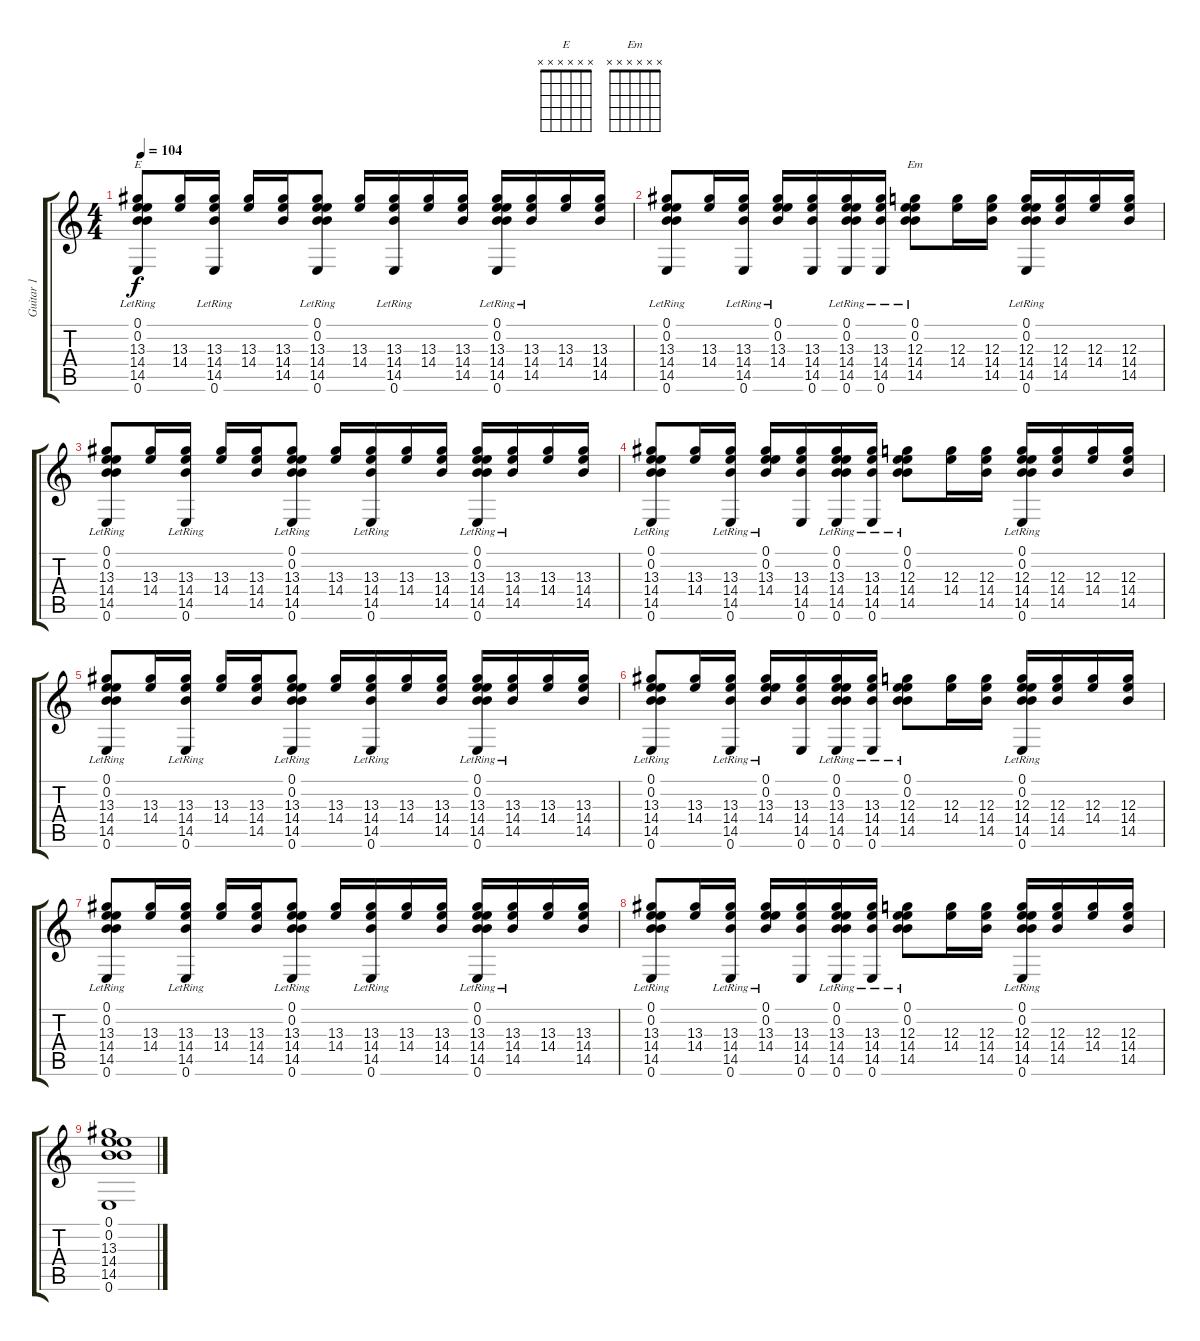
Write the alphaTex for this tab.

\track ("Guitar 1" "Guitar 1") {instrument acousticguitarnylon}
\staff {score tabs}
\tuning (E4 B3 G3 D3 A2 E2) {hide}
\chord ("E" x x x x x x) {firstfret 0}
\chord ("Em" x x x x x x) {firstfret 0}
\ts (4 4)
\tempo 104
\clef g2
\ks c
(0.1{lr} 0.2{lr} 13.3 14.4 14.5{lr} 0.6{lr}).8{ch "E" dy f volume 6} (13.3 14.4).16 (13.3 14.4 14.5{lr} 0.6{lr}).16 (13.3 14.4).16 (13.3 14.4 14.5).16 (0.1{lr} 0.2{lr} 13.3 14.4 14.5 0.6{lr}).8 (13.3 14.4).16 (13.3 14.4 14.5{lr} 0.6{lr}).16 (13.3 14.4).16 (13.3 14.4 14.5).16 (0.1{lr} 0.2{lr} 13.3 14.4 14.5 0.6{lr}).16 (13.3 14.4 14.5{lr}).16 (13.3 14.4).16 (13.3 14.4 14.5).16 |
(0.1{lr} 0.2{lr} 13.3 14.4 14.5 0.6{lr}).8 (13.3 14.4).16 (13.3 14.4 14.5 0.6{lr}).16 (0.1{lr} 0.2{lr} 13.3 14.4).16 (13.3 14.4 14.5 0.6).16 (0.1{lr} 0.2{lr} 13.3 14.4 14.5 0.6).16 (13.3 14.4 14.5 0.6{lr}).16 (0.1{lr} 0.2{lr} 12.3 14.4 14.5{lr}).8{ch "Em"} (12.3 14.4).16 (12.3 14.4 14.5).16 (0.1{lr} 0.2{lr} 12.3 14.4 14.5 0.6{lr}).16 (12.3 14.4 14.5).16 (12.3 14.4).16 (12.3 14.4 14.5).16 |
(0.1{lr} 0.2{lr} 13.3 14.4 14.5{lr} 0.6{lr}).8 (13.3 14.4).16 (13.3 14.4 14.5{lr} 0.6{lr}).16 (13.3 14.4).16 (13.3 14.4 14.5).16 (0.1{lr} 0.2{lr} 13.3 14.4 14.5 0.6{lr}).8 (13.3 14.4).16 (13.3 14.4 14.5{lr} 0.6{lr}).16 (13.3 14.4).16 (13.3 14.4 14.5).16 (0.1{lr} 0.2{lr} 13.3 14.4 14.5 0.6{lr}).16 (13.3 14.4 14.5{lr}).16 (13.3 14.4).16 (13.3 14.4 14.5).16 |
(0.1{lr} 0.2{lr} 13.3 14.4 14.5 0.6{lr}).8 (13.3 14.4).16 (13.3 14.4 14.5 0.6{lr}).16 (0.1{lr} 0.2{lr} 13.3 14.4).16 (13.3 14.4 14.5 0.6).16 (0.1{lr} 0.2{lr} 13.3 14.4 14.5 0.6).16 (13.3 14.4 14.5 0.6{lr}).16 (0.1{lr} 0.2{lr} 12.3 14.4 14.5{lr}).8 (12.3 14.4).16 (12.3 14.4 14.5).16 (0.1{lr} 0.2{lr} 12.3 14.4 14.5 0.6{lr}).16 (12.3 14.4 14.5).16 (12.3 14.4).16 (12.3 14.4 14.5).16 |
(0.1{lr} 0.2{lr} 13.3 14.4 14.5{lr} 0.6{lr}).8 (13.3 14.4).16 (13.3 14.4 14.5{lr} 0.6{lr}).16 (13.3 14.4).16 (13.3 14.4 14.5).16 (0.1{lr} 0.2{lr} 13.3 14.4 14.5 0.6{lr}).8 (13.3 14.4).16 (13.3 14.4 14.5{lr} 0.6{lr}).16 (13.3 14.4).16 (13.3 14.4 14.5).16 (0.1{lr} 0.2{lr} 13.3 14.4 14.5 0.6{lr}).16 (13.3 14.4 14.5{lr}).16 (13.3 14.4).16 (13.3 14.4 14.5).16 |
(0.1{lr} 0.2{lr} 13.3 14.4 14.5 0.6{lr}).8 (13.3 14.4).16 (13.3 14.4 14.5 0.6{lr}).16 (0.1{lr} 0.2{lr} 13.3 14.4).16 (13.3 14.4 14.5 0.6).16 (0.1{lr} 0.2{lr} 13.3 14.4 14.5 0.6).16 (13.3 14.4 14.5 0.6{lr}).16 (0.1{lr} 0.2{lr} 12.3 14.4 14.5{lr}).8 (12.3 14.4).16 (12.3 14.4 14.5).16 (0.1{lr} 0.2{lr} 12.3 14.4 14.5 0.6{lr}).16 (12.3 14.4 14.5).16 (12.3 14.4).16 (12.3 14.4 14.5).16 |
(0.1{lr} 0.2{lr} 13.3 14.4 14.5{lr} 0.6{lr}).8 (13.3 14.4).16 (13.3 14.4 14.5{lr} 0.6{lr}).16 (13.3 14.4).16 (13.3 14.4 14.5).16 (0.1{lr} 0.2{lr} 13.3 14.4 14.5 0.6{lr}).8 (13.3 14.4).16 (13.3 14.4 14.5{lr} 0.6{lr}).16 (13.3 14.4).16 (13.3 14.4 14.5).16 (0.1{lr} 0.2{lr} 13.3 14.4 14.5 0.6{lr}).16 (13.3 14.4 14.5{lr}).16 (13.3 14.4).16 (13.3 14.4 14.5).16 |
(0.1{lr} 0.2{lr} 13.3 14.4 14.5 0.6{lr}).8 (13.3 14.4).16 (13.3 14.4 14.5 0.6{lr}).16 (0.1{lr} 0.2{lr} 13.3 14.4).16 (13.3 14.4 14.5 0.6).16 (0.1{lr} 0.2{lr} 13.3 14.4 14.5 0.6).16 (13.3 14.4 14.5 0.6{lr}).16 (0.1{lr} 0.2{lr} 12.3 14.4 14.5{lr}).8 (12.3 14.4).16 (12.3 14.4 14.5).16 (0.1{lr} 0.2{lr} 12.3 14.4 14.5 0.6{lr}).16 (12.3 14.4 14.5).16 (12.3 14.4).16 (12.3 14.4 14.5).16 |
(0.1 0.2 13.3 14.4 14.5 0.6).1
